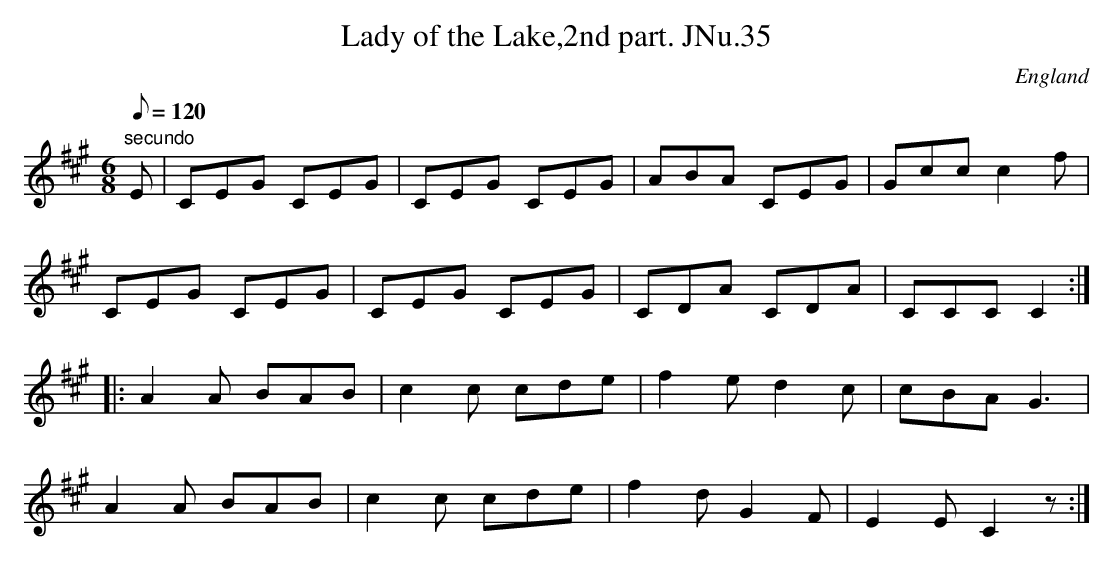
X:1
T:Lady of the Lake,2nd part. JNu.35
M:6/8
Q:120
O:England
K:A
"secundo"E|CEG CEG|CEG CEG|ABA CEG|Gccc2f|!
CEG CEG|CEG CEG|CDA CDA|CCCC2::!
A2A BAB|c2c cde|f2ed2c|cBAG3|!
A2A BAB|c2c cde|f2dG2F|E2EC2z:|]
